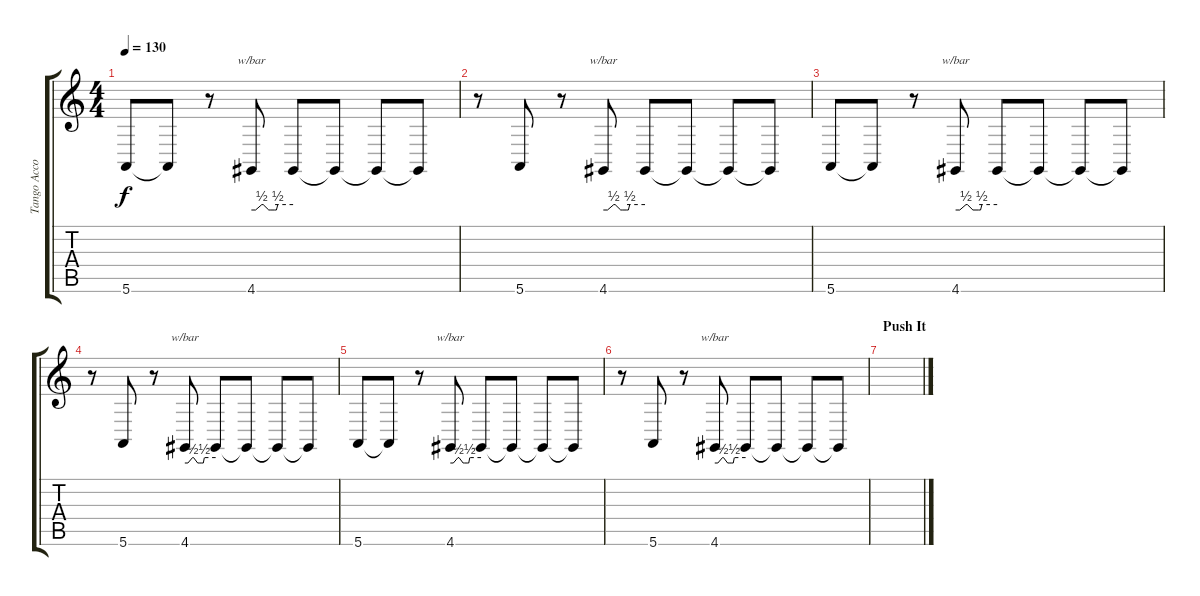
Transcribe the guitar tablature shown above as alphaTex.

\track ("Tango Accordion" "Tango Acco") {instrument tangoaccordion}
\staff {score tabs}
\tuning (E4 B3 G3 D3 A2 E2) {hide}
\ts (4 4)
\tempo 130
\clef g2
\ks c
5.6.8{dy f} 5.6{t}.8 r.8 4.6.8{tbe (custom default 0 0 6 0 15 2 17 2 25 0 28 0 33 0 36 0 38 2 60 2)} 4.6{t}.8 4.6{t}.8 4.6{t}.8 4.6{t}.8 |
r.8 5.6.8 r.8 4.6.8{tbe (custom default 0 0 6 0 15 2 17 2 25 0 28 0 33 0 36 0 38 2 60 2)} 4.6{t}.8 4.6{t}.8 4.6{t}.8 4.6{t}.8 |
5.6.8 5.6{t}.8 r.8 4.6.8{tbe (custom default 0 0 6 0 15 2 17 2 25 0 28 0 33 0 36 0 38 2 60 2)} 4.6{t}.8 4.6{t}.8 4.6{t}.8 4.6{t}.8 |
r.8 5.6.8 r.8 4.6.8{tbe (custom default 0 0 6 0 15 2 17 2 25 0 28 0 33 0 36 0 38 2 60 2)} 4.6{t}.8 4.6{t}.8 4.6{t}.8 4.6{t}.8 |
5.6.8 5.6{t}.8 r.8 4.6.8{tbe (custom default 0 0 6 0 15 2 17 2 25 0 28 0 33 0 36 0 38 2 60 2)} 4.6{t}.8 4.6{t}.8 4.6{t}.8 4.6{t}.8 |
r.8 5.6.8 r.8 4.6.8{tbe (custom default 0 0 6 0 15 2 17 2 25 0 28 0 33 0 36 0 38 2 60 2)} 4.6{t}.8 4.6{t}.8 4.6{t}.8 4.6{t}.8 |
\section ("" "Push It")
